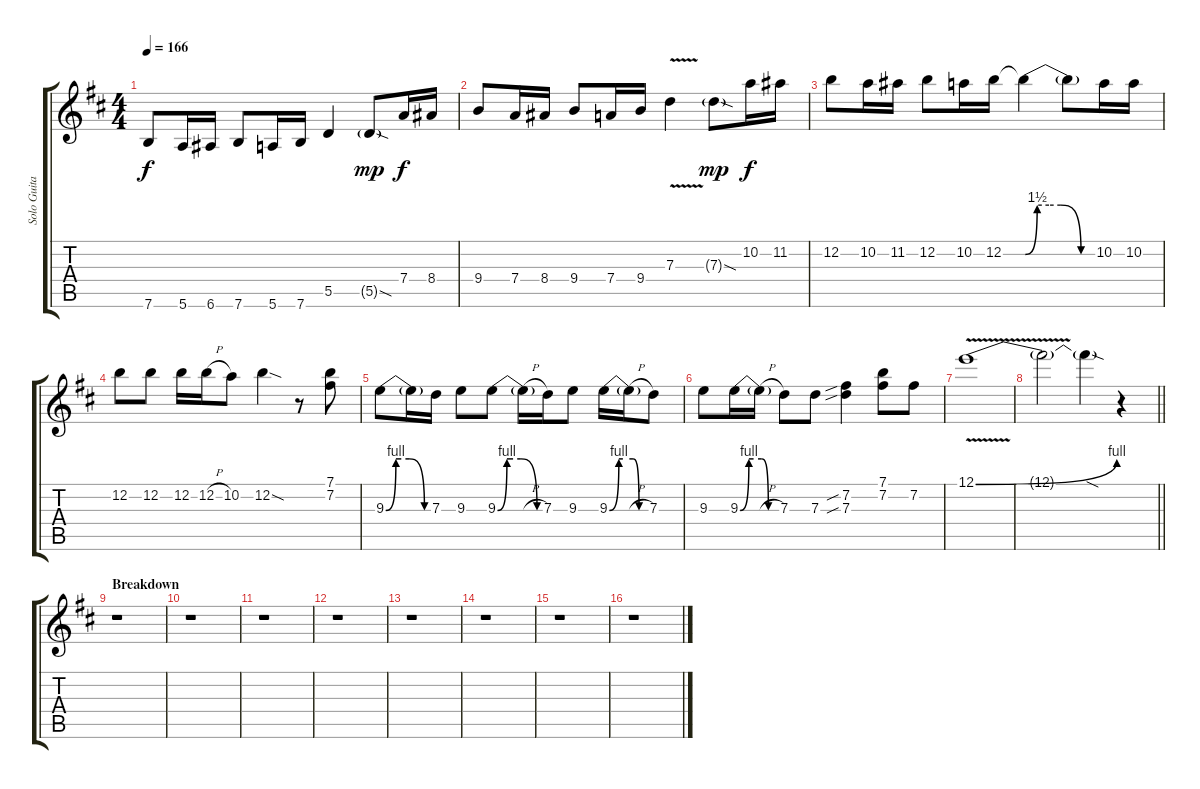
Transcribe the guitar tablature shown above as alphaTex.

\track ("Solo Guitar" "Solo Guita") {instrument overdrivenguitar}
\staff {score tabs}
\tuning (E4 B3 G3 D3 A2 E2) {hide}
\ts (4 4)
\tempo 166
\clef g2
\ks d
7.6.8{dy f} 5.6.16 6.6.16 7.6.8 5.6.16 7.6.16 5.5.4 5.5{sod g}.8{dy mp} 7.4.16{dy f} 8.4.16 |
9.4.8 7.4.16 8.4.16 9.4.8 7.4.16 9.4.16 7.3{v}.4 7.3{sod g}.8{dy mp} 10.2.16{dy f} 11.2.16 |
12.2.8 10.2.16 11.2.16 12.2.8 10.2.16 12.2.16 12.2{be (custom 0 0 10 6 20 6 30 6 47 0 60 0) t}.4 12.2{t}.8 10.2.16 10.2.16 |
12.2.8 12.2.8 12.2.16 12.2{h}.16 10.2.8 12.2{sod}.4 r.8 (7.1 7.2).8 |
9.3{be (custom 0 0 13 4 20 4 30 4 50 0 60 0)}.8 9.3{t}.16 7.3.16 9.3.8 9.3{be (custom 0 0 12 4 20 4 30 4 51 0 60 0)}.8 9.3{h t}.16 7.3.16 9.3.8 9.3{be (custom 0 0 14 4 20 4 35 4 44 0 60 0)}.16 9.3{h t}.16 7.3.8 |
9.3.8 9.3{be (custom 0 0 13 4 20 4 32 4 42 0 60 0)}.16 9.3{h t}.16 7.3.8 7.3.8 (7.2{sib} 7.3{sib}).4 (7.1 7.2).8 7.2.8 |
12.1{be (bend 0 0 60 4) v}.1 |
\barLineRight lightlight
12.1{t}.2 12.1{sod t}.4 r.4 |
\section ("" "Breakdown")
r.1 |
r.1 |
r.1 |
r.1 |
r.1 |
r.1 |
r.1 |
r.1
